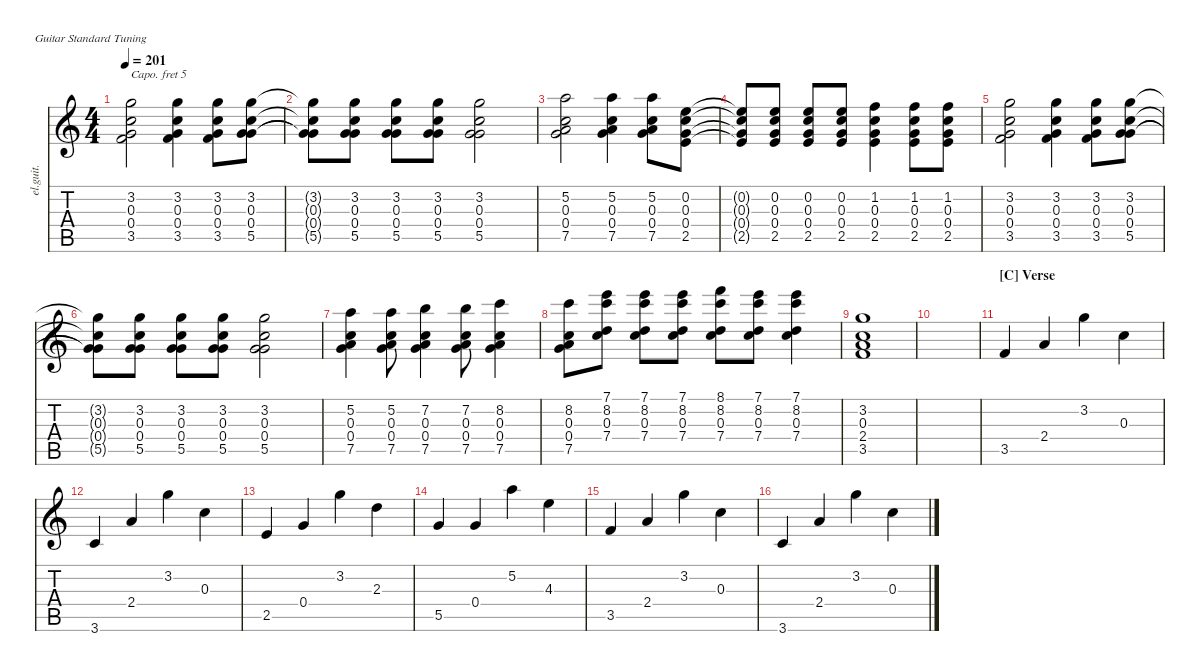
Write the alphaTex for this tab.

\defaultSystemsLayout 4
\hideDynamics
\bracketExtendMode nobrackets
\otherSystemsTrackNameOrientation horizontal
\track ("Clean Guitar" "el.guit.") {instrument electricguitarclean}
\staff {score tabs}
\capo 5
\tuning (E4 B3 G3 D3 A2 E2)
\ts (4 4)
\tempo 201
\clef g2
\ks aminor
(3.5 0.4 0.3 3.2).2{dy mf beam Down} (3.2 0.3 0.4 3.5).4{beam Down} (3.2 0.3 0.4 3.5).8{beam Down} (3.2 0.3 0.4 5.5).8{beam Down} |
(5.5{t} 0.4{t} 0.3{t} 3.2{t}).8{beam Down} (3.2 0.3 0.4 5.5).8{beam Down} (3.2 0.3 0.4 5.5).8{beam Down} (3.2 0.3 0.4 5.5).8{beam Down} (3.2 0.3 0.4 5.5).2{beam Down} |
(7.5 0.4 0.3 5.2).2{beam Down} (5.2 0.3 0.4 7.5).4{beam Down} (5.2 0.3 0.4 7.5).8{beam Down} (0.2 0.3 0.4 2.5).8{beam Down} |
(2.5{t} 0.4{t} 0.3{t} 0.2{t}).8{beam Up} (0.2 0.3 0.4 2.5).8{beam Up} (0.2 0.3 0.4 2.5).8{beam Up} (0.2 0.3 0.4 2.5).8{beam Up} (1.2 0.3 0.4 2.5).4{beam Down} (2.5 1.2 0.3 0.4).8{beam Down} (2.5 1.2 0.4 0.3).8{beam Down} |
(3.5 0.4 0.3 3.2).2{beam Down} (3.2 0.3 0.4 3.5).4{beam Down} (3.2 0.3 0.4 3.5).8{beam Down} (3.2 0.3 0.4 5.5).8{beam Down} |
(5.5{t} 0.4{t} 0.3{t} 3.2{t}).8{beam Down} (3.2 0.3 0.4 5.5).8{beam Down} (3.2 0.3 0.4 5.5).8{beam Down} (3.2 0.3 0.4 5.5).8{beam Down} (3.2 0.3 0.4 5.5).2{beam Down} |
(7.5 5.2 0.4 0.3).4{beam Down} (7.5 5.2 0.4 0.3).8{beam Down} (7.5 7.2 0.4 0.3).4{beam Down} (7.5 7.2 0.4 0.3).8{beam Down} (7.5 8.2 0.4 0.3).4{beam Down} |
(7.5 8.2 0.3 0.4).8{beam Down} (7.4 8.2 7.1 0.3).8{beam Down} (7.4 8.2 7.1 0.3).8{beam Down} (7.4 8.2 7.1 0.3).8{beam Down} (7.4 8.2 8.1 0.3).8{beam Down} (7.4 8.2 7.1 0.3).8{beam Down} (7.4 8.2 7.1 0.3).4{beam Down} |
(3.5 2.4 0.3 3.2).1{beam Down} |
|
\section ("C" "Verse")
3.5.4{beam Up} 2.4.4{beam Up} 3.2.4{beam Down} 0.3.4{beam Down} |
3.6.4{beam Up} 2.4.4{beam Up} 3.2.4{beam Down} 0.3.4{beam Down} |
2.5.4{beam Up} 0.4.4{beam Up} 3.2.4{beam Down} 2.3.4{beam Down} |
5.5.4{beam Up} 0.4.4{beam Up} 5.2.4{beam Down} 4.3.4{beam Down} |
3.5.4{beam Up} 2.4.4{beam Up} 3.2.4{beam Down} 0.3.4{beam Down} |
3.6.4{beam Up} 2.4.4{beam Up} 3.2.4{beam Down} 0.3.4{beam Down}
